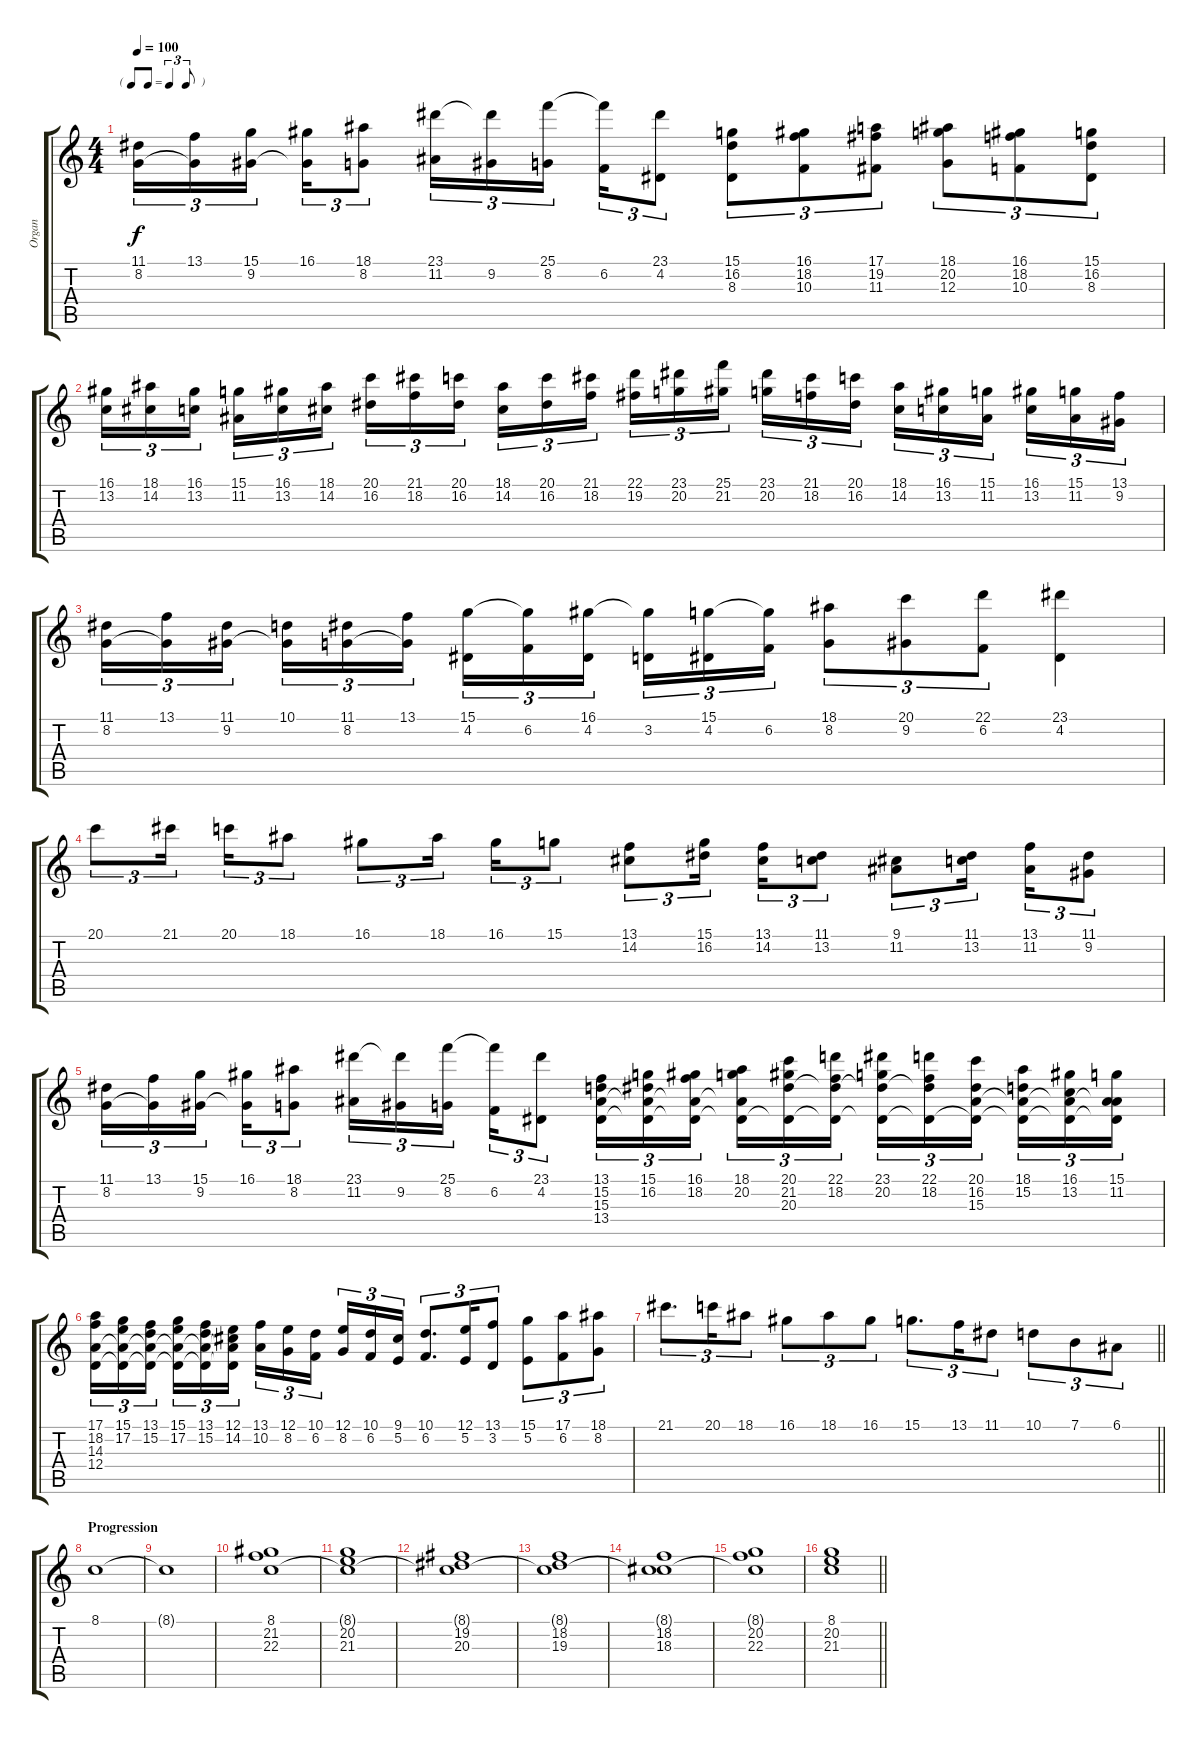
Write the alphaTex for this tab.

\track ("Organ" "Organ") {instrument rockorgan}
\staff {score tabs}
\tuning (E4 B3 G3 D3 A2 E2) {hide}
\ts (4 4)
\tf triplet8th
\tempo 100
\clef g2
\ks c
(11.1 8.2).16{tu (3 2) dy f} (13.1 8.2{t}).16{tu (3 2)} (15.1 9.2).16{tu (3 2) beam splitsecondary} (16.1 9.2{t}).16{tu (3 2)} (18.1 8.2).8{tu (3 2)} (23.1 11.2).16{tu (3 2)} (23.1{t} 9.2).16{tu (3 2)} (25.1 8.2).16{tu (3 2) beam splitsecondary} (25.1{t} 6.2).16{tu (3 2)} (23.1 4.2).8{tu (3 2)} (15.1 16.2 8.3).8{tu (3 2)} (16.1 18.2 10.3).8{tu (3 2)} (17.1 19.2 11.3).8{tu (3 2)} (18.1 20.2 12.3).8{tu (3 2)} (16.1 18.2 10.3).8{tu (3 2)} (15.1 16.2 8.3).8{tu (3 2)} |
(16.1 13.2).16{tu (3 2)} (18.1 14.2).16{tu (3 2)} (16.1 13.2).16{tu (3 2) beam splitsecondary} (15.1 11.2).16{tu (3 2)} (16.1 13.2).16{tu (3 2)} (18.1 14.2).16{tu (3 2)} (20.1 16.2).16{tu (3 2)} (21.1 18.2).16{tu (3 2)} (20.1 16.2).16{tu (3 2) beam splitsecondary} (18.1 14.2).16{tu (3 2)} (20.1 16.2).16{tu (3 2)} (21.1 18.2).16{tu (3 2)} (22.1 19.2).16{tu (3 2)} (23.1 20.2).16{tu (3 2)} (25.1 21.2).16{tu (3 2) beam splitsecondary} (23.1 20.2).16{tu (3 2)} (21.1 18.2).16{tu (3 2)} (20.1 16.2).16{tu (3 2)} (18.1 14.2).16{tu (3 2)} (16.1 13.2).16{tu (3 2)} (15.1 11.2).16{tu (3 2) beam splitsecondary} (16.1 13.2).16{tu (3 2)} (15.1 11.2).16{tu (3 2)} (13.1 9.2).16{tu (3 2)} |
(11.1 8.2).16{tu (3 2)} (13.1 8.2{t}).16{tu (3 2)} (11.1 9.2).16{tu (3 2) beam splitsecondary} (10.1 9.2{t}).16{tu (3 2)} (11.1 8.2).16{tu (3 2)} (13.1 8.2{t}).16{tu (3 2)} (15.1 4.2).16{tu (3 2)} (15.1{t} 6.2).16{tu (3 2)} (16.1 4.2).16{tu (3 2) beam splitsecondary} (16.1{t} 3.2).16{tu (3 2)} (15.1 4.2).16{tu (3 2)} (15.1{t} 6.2).16{tu (3 2)} (18.1 8.2).8{tu (3 2)} (20.1 9.2).8{tu (3 2)} (22.1 6.2).8{tu (3 2)} (23.1 4.2).4 |
20.1.8{tu (3 2)} 21.1.16{tu (3 2) beam splitsecondary} 20.1.16{tu (3 2)} 18.1.8{tu (3 2)} 16.1.8{tu (3 2)} 18.1.16{tu (3 2) beam splitsecondary} 16.1.16{tu (3 2)} 15.1.8{tu (3 2)} (13.1 14.2).8{tu (3 2)} (15.1 16.2).16{tu (3 2) beam splitsecondary} (13.1 14.2).16{tu (3 2)} (11.1 13.2).8{tu (3 2)} (9.1 11.2).8{tu (3 2)} (11.1 13.2).16{tu (3 2) beam splitsecondary} (13.1 11.2).16{tu (3 2)} (11.1 9.2).8{tu (3 2)} |
(11.1 8.2).16{tu (3 2)} (13.1 8.2{t}).16{tu (3 2)} (15.1 9.2).16{tu (3 2) beam splitsecondary} (16.1 9.2{t}).16{tu (3 2)} (18.1 8.2).8{tu (3 2)} (23.1 11.2).16{tu (3 2)} (23.1{t} 9.2).16{tu (3 2)} (25.1 8.2).16{tu (3 2) beam splitsecondary} (25.1{t} 6.2).16{tu (3 2)} (23.1 4.2).8{tu (3 2)} (13.1 15.2 15.3 13.4).16{tu (3 2)} (15.1 16.2 15.3{t} 13.4{t}).16{tu (3 2)} (16.1 18.2 15.3{t} 13.4{t}).16{tu (3 2) beam splitsecondary} (18.1 20.2 15.3{t} 13.4{t}).16{tu (3 2)} (20.1 21.2 20.3 13.4{t}).16{tu (3 2)} (22.1 18.2 20.3{t} 13.4{t}).16{tu (3 2)} (23.1 20.2 20.3{t} 13.4{t}).16{tu (3 2)} (22.1 18.2 20.3{t} 13.4{t}).16{tu (3 2)} (20.1 16.2 15.3 13.4{t}).16{tu (3 2) beam splitsecondary} (18.1 15.2 15.3{t} 13.4{t}).16{tu (3 2)} (16.1 13.2 15.3{t} 13.4{t}).16{tu (3 2)} (15.1 11.2 15.3{t} 13.4{t}).16{tu (3 2)} |
(17.1 18.2 14.3 12.4).16{tu (3 2)} (15.1 17.2 14.3{t} 12.4{t}).16{tu (3 2)} (13.1 15.2 14.3{t} 12.4{t}).16{tu (3 2) beam splitsecondary} (15.1 17.2 14.3{t} 12.4{t}).16{tu (3 2)} (13.1 15.2 14.3{t} 12.4{t}).16{tu (3 2)} (12.1 14.2 14.3{t} 12.4{t}).16{tu (3 2)} (13.1 10.2).16{tu (3 2)} (12.1 8.2).16{tu (3 2)} (10.1 6.2).16{tu (3 2) beam splitsecondary} (12.1 8.2).16{tu (3 2)} (10.1 6.2).16{tu (3 2)} (9.1 5.2).16{tu (3 2)} (10.1 6.2).8{d tu (3 2)} (12.1 5.2).16{tu (3 2)} (13.1 3.2).8{tu (3 2)} (15.1 5.2).8{tu (3 2)} (17.1 6.2).8{tu (3 2)} (18.1 8.2).8{tu (3 2)} |
\barLineRight lightlight
21.1.8{d tu (3 2)} 20.1.16{tu (3 2)} 18.1.8{tu (3 2)} 16.1.8{tu (3 2)} 18.1.8{tu (3 2)} 16.1.8{tu (3 2)} 15.1.8{d tu (3 2)} 13.1.16{tu (3 2)} 11.1.8{tu (3 2)} 10.1.8{tu (3 2)} 7.1.8{tu (3 2)} 6.1.8{tu (3 2)} |
\section ("" "Progression")
8.1.1 |
8.1{t}.1{volume 9} |
(8.1 21.2 22.3).1 |
(8.1{t} 20.2 21.3).1 |
(8.1{t} 19.2 20.3).1 |
(8.1{t} 18.2 19.3).1 |
(8.1{t} 18.2 18.3).1 |
(8.1{t} 20.2 22.3).1 |
\barLineRight lightlight
(8.1 20.2 21.3).1
